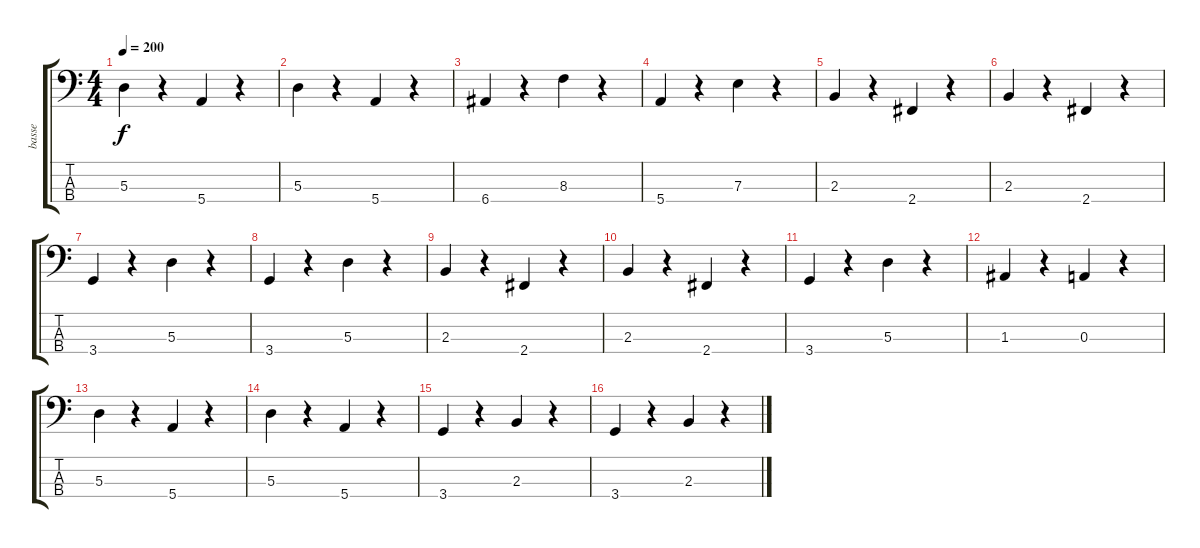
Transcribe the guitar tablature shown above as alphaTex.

\track ("basse" "basse") {instrument acousticbass}
\staff {score tabs}
\tuning (G2 D2 A1 E1) {hide}
\ts (4 4)
\tempo 200
\clef f4
\ks c
5.3.4{dy f} r.4 5.4.4 r.4 |
5.3.4 r.4 5.4.4 r.4 |
6.4.4 r.4 8.3.4 r.4 |
5.4.4 r.4 7.3.4 r.4 |
2.3.4 r.4 2.4.4 r.4 |
2.3.4 r.4 2.4.4 r.4 |
3.4.4 r.4 5.3.4 r.4 |
3.4.4 r.4 5.3.4 r.4 |
2.3.4 r.4 2.4.4 r.4 |
2.3.4 r.4 2.4.4 r.4 |
3.4.4 r.4 5.3.4 r.4 |
1.3.4 r.4 0.3.4 r.4 |
5.3.4 r.4 5.4.4 r.4 |
5.3.4 r.4 5.4.4 r.4 |
3.4.4 r.4 2.3.4 r.4 |
3.4.4 r.4 2.3.4 r.4
